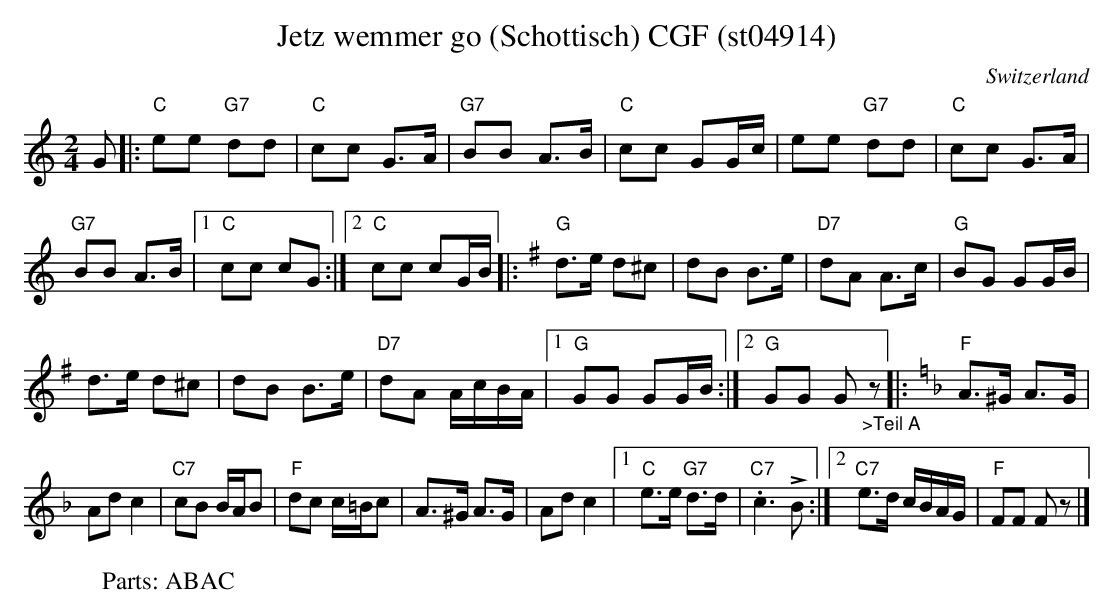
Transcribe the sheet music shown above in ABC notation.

X:1
T:Jetz wemmer go (Schottisch) CGF (st04914)
M:2/4
L:1/8
O:Switzerland
K:C major
G |: "C"ee "G7"dd | "C"cc G>A | "G7"BB A>B | "C"cc GG/2c/2 | ee "G7"dd | "C"cc G>A |
"G7"BB A>B |1 "C"cc cG :|2 "C"cc cG/2B/2 |: [K:Gmaj] "G"d>e d^c | dB B>e | "D7"dA A>c | "G"BG GG/2B/2 |
d>e d^c | dB B>e | "D7"dA A/2c/2B/2A/2 |1 "G"GG GG/2B/2 :|2 "G"GG G"_>Teil A"z |: [K:Fmaj] "F"A>^G A>G |
Adc2 | "C7"cB B/2A/2B | "F"dc c/2=B/2c | A>^G A>G | Adc2 |1 "C"e>e "G7"d>d | "C7".c2 !>!>B2 :|2 "C7"e>d c/2B/2A/2G/2 | "F"FF Fz |]
W:Parts: ABAC
